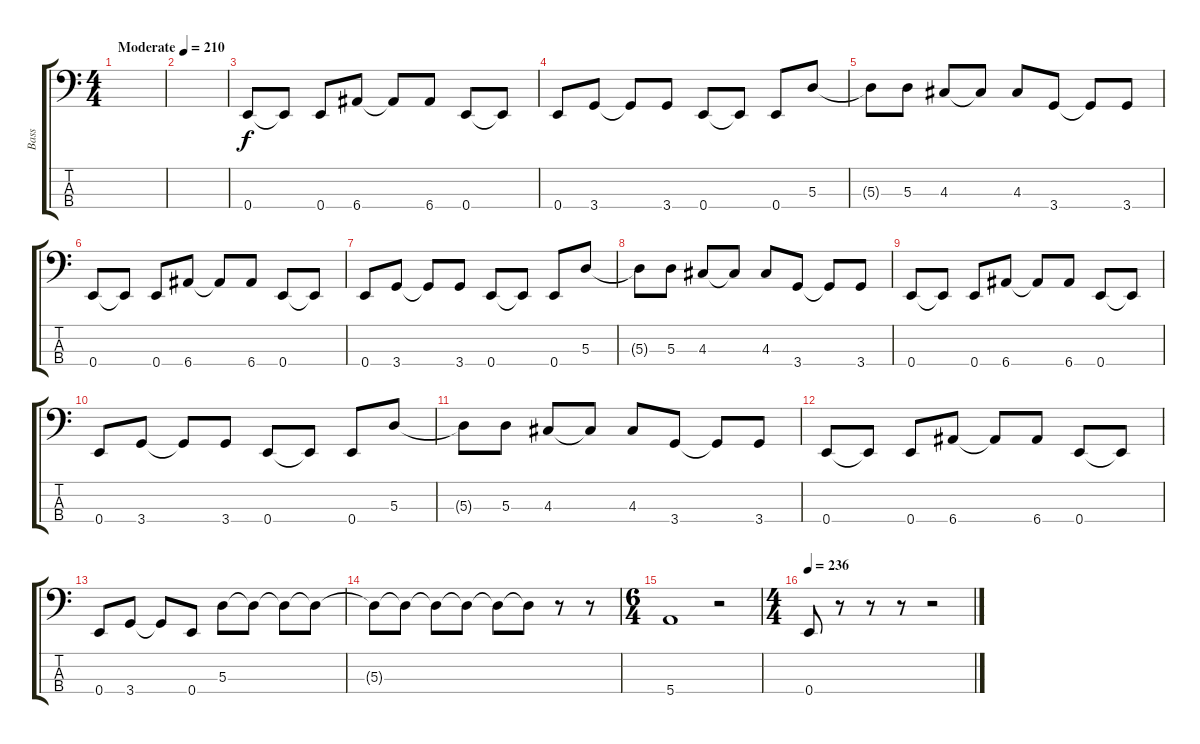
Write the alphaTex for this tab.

\track ("Bass" "Bass") {instrument electricbasspick}
\staff {score tabs}
\tuning (G2 D2 A1 E1) {hide}
\ts (4 4)
\tempo (210 "Moderate")
\clef f4
\ks c
|
|
0.4.8 0.4{t}.8 0.4.8 6.4.8 6.4{t}.8 6.4.8 0.4.8 0.4{t}.8 |
0.4.8 3.4.8 3.4{t}.8 3.4.8 0.4.8 0.4{t}.8 0.4.8 5.3.8 |
5.3{t}.8 5.3.8 4.3.8 4.3{t}.8 4.3.8 3.4.8 3.4{t}.8 3.4.8 |
0.4.8 0.4{t}.8 0.4.8 6.4.8 6.4{t}.8 6.4.8 0.4.8 0.4{t}.8 |
0.4.8 3.4.8 3.4{t}.8 3.4.8 0.4.8 0.4{t}.8 0.4.8 5.3.8 |
5.3{t}.8 5.3.8 4.3.8 4.3{t}.8 4.3.8 3.4.8 3.4{t}.8 3.4.8 |
0.4.8 0.4{t}.8 0.4.8 6.4.8 6.4{t}.8 6.4.8 0.4.8 0.4{t}.8 |
0.4.8 3.4.8 3.4{t}.8 3.4.8 0.4.8 0.4{t}.8 0.4.8 5.3.8 |
5.3{t}.8 5.3.8 4.3.8 4.3{t}.8 4.3.8 3.4.8 3.4{t}.8 3.4.8 |
0.4.8 0.4{t}.8 0.4.8 6.4.8 6.4{t}.8 6.4.8 0.4.8 0.4{t}.8 |
0.4.8 3.4.8 3.4{t}.8 0.4.8 5.3.8 5.3{t}.8 5.3{t}.8 5.3{t}.8 |
5.3{t}.8 5.3{t}.8 5.3{t}.8 5.3{t}.8 5.3{t}.8 5.3{t}.8 r.8 r.8 |
\ts (6 4)
5.4.1 r.2 |
\ts (4 4)
\tempo 236
0.4.8 r.8 r.8 r.8 r.2
